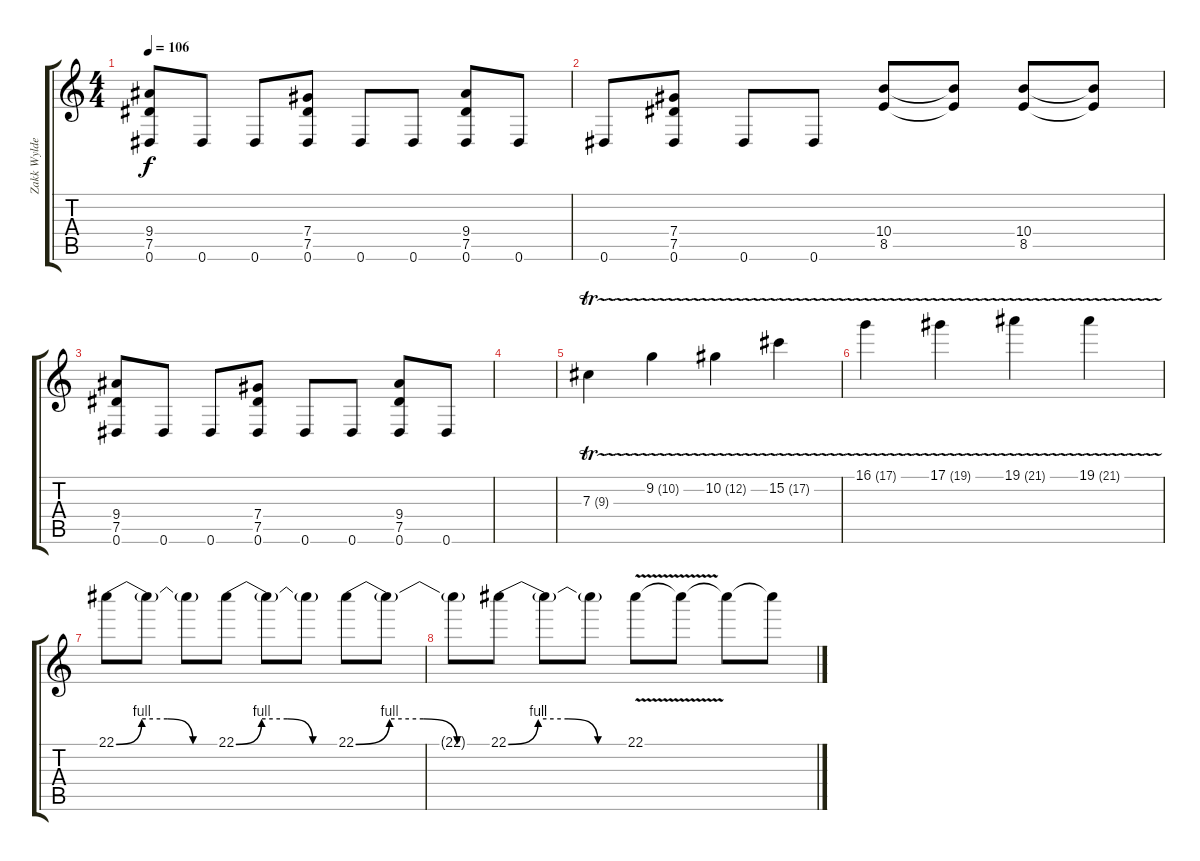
\track ("Zakk Wylde (Fills)" "Zakk Wylde") {instrument distortionguitar}
\staff {score tabs}
\tuning (Eb4 Bb3 Gb3 Db3 Ab2 Eb2) {hide}
\ts (4 4)
\tempo 106
\clef g2
\ks c
(9.4 7.5 0.6).8{dy f} 0.6.8 0.6.8 (7.4 7.5 0.6).8 0.6.8 0.6.8 (9.4 7.5 0.6).8 0.6.8 |
0.6.8 (7.4 7.5 0.6).8 0.6.8 0.6.8 (10.4 8.5).8 (10.4{t} 8.5{t}).8 (10.4 8.5).8 (10.4{t} 8.5{t}).8 |
(9.4 7.5 0.6).8 0.6.8 0.6.8 (7.4 7.5 0.6).8 0.6.8 0.6.8 (9.4 7.5 0.6).8 0.6.8 |
|
7.3{tr (9 32)}.4 9.2{tr (10 32)}.4 10.2{tr (12 32)}.4 15.2{tr (17 32)}.4 |
16.1{tr (17 32)}.4 17.1{tr (19 32)}.4 19.1{tr (21 32)}.4 19.1{tr (21 32)}.4 |
22.1{be (custom 0 0 15 4 30 4 45 0 60 0)}.8 22.1{t}.8 22.1{t}.8 22.1{be (custom 0 0 15 4 30 4 45 0 60 0)}.8 22.1{t}.8 22.1{t}.8 22.1{be (custom 0 0 15 4 30 4 45 0 60 0)}.8 22.1{t}.8 |
22.1{t}.8 22.1{be (custom 0 0 15 4 30 4 45 0 60 0)}.8 22.1{t}.8 22.1{t}.8 22.1{v}.8 22.1{t}.8 22.1{t}.8 22.1{t}.8
